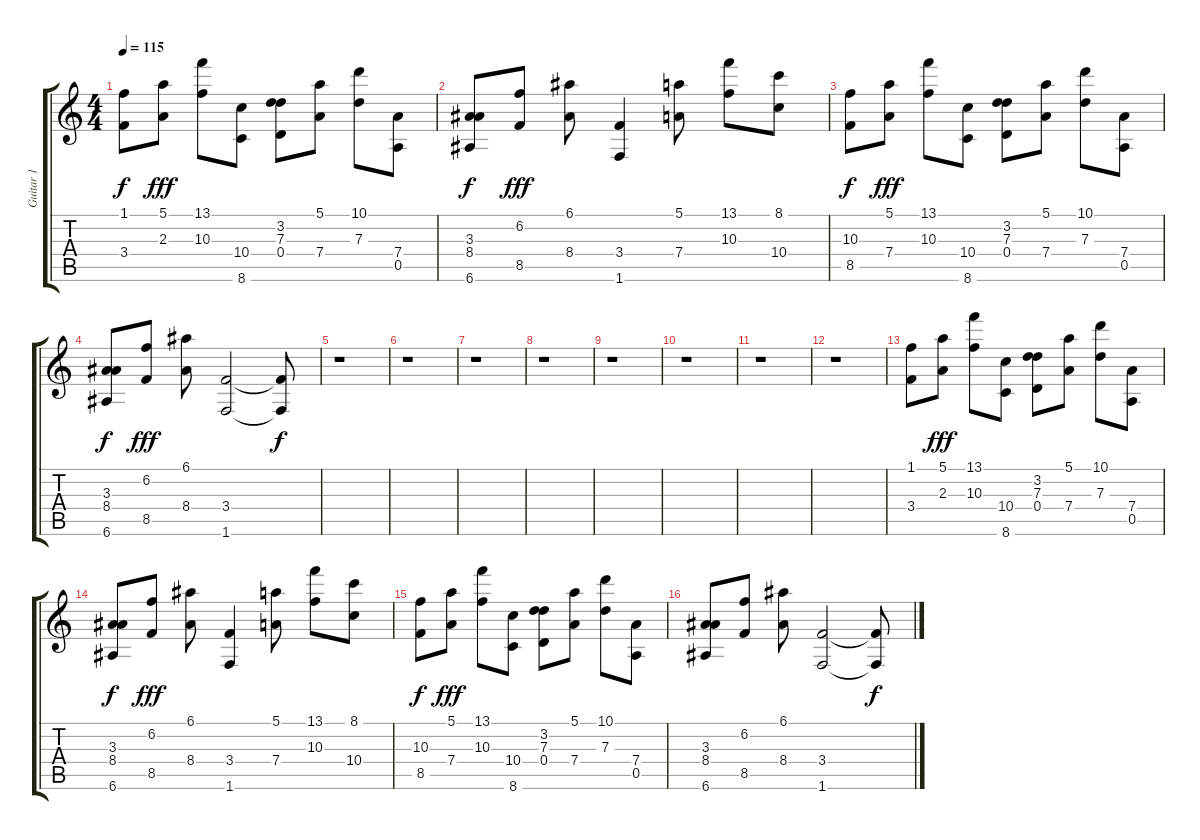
\track ("Guitar 1" "Guitar 1") {instrument acousticguitarsteel}
\staff {score tabs}
\tuning (E4 B3 G3 D3 A2 E2) {hide}
\ts (4 4)
\tempo 115
\clef g2
\ks c
(1.1 3.4).8{dy f} (5.1 2.3).8{dy fff volume 8} (13.1 10.3).8 (10.4 8.6).8 (3.2 7.3 0.4).8 (5.1 7.4).8 (10.1 7.3).8 (7.4 0.5).8 |
(3.3 8.4 6.6).8{dy f} (6.2 8.5).8{dy fff} (6.1 8.4).8 (3.4 1.6).4 (5.1 7.4).8 (13.1 10.3).8 (8.1 10.4).8 |
(10.3 8.5).8{dy f} (5.1 7.4).8{dy fff} (13.1 10.3).8 (10.4 8.6).8 (3.2 7.3 0.4).8 (5.1 7.4).8 (10.1 7.3).8 (7.4 0.5).8 |
(3.3 8.4 6.6).8{dy f} (6.2 8.5).8{dy fff} (6.1 8.4).8 (3.4 1.6).2 (3.4{t} 1.6{t}).8{dy f} |
r.1 |
r.1 |
r.1 |
r.1 |
r.1 |
r.1 |
r.1 |
r.1 |
(1.1 3.4).8 (5.1 2.3).8{dy fff volume 8} (13.1 10.3).8 (10.4 8.6).8 (3.2 7.3 0.4).8 (5.1 7.4).8 (10.1 7.3).8 (7.4 0.5).8 |
(3.3 8.4 6.6).8{dy f} (6.2 8.5).8{dy fff} (6.1 8.4).8 (3.4 1.6).4 (5.1 7.4).8 (13.1 10.3).8 (8.1 10.4).8 |
(10.3 8.5).8{dy f} (5.1 7.4).8{dy fff} (13.1 10.3).8 (10.4 8.6).8 (3.2 7.3 0.4).8 (5.1 7.4).8 (10.1 7.3).8 (7.4 0.5).8 |
(3.3 8.4 6.6).8 (6.2 8.5).8 (6.1 8.4).8 (3.4 1.6).2 (3.4{t} 1.6{t}).8{dy f}
